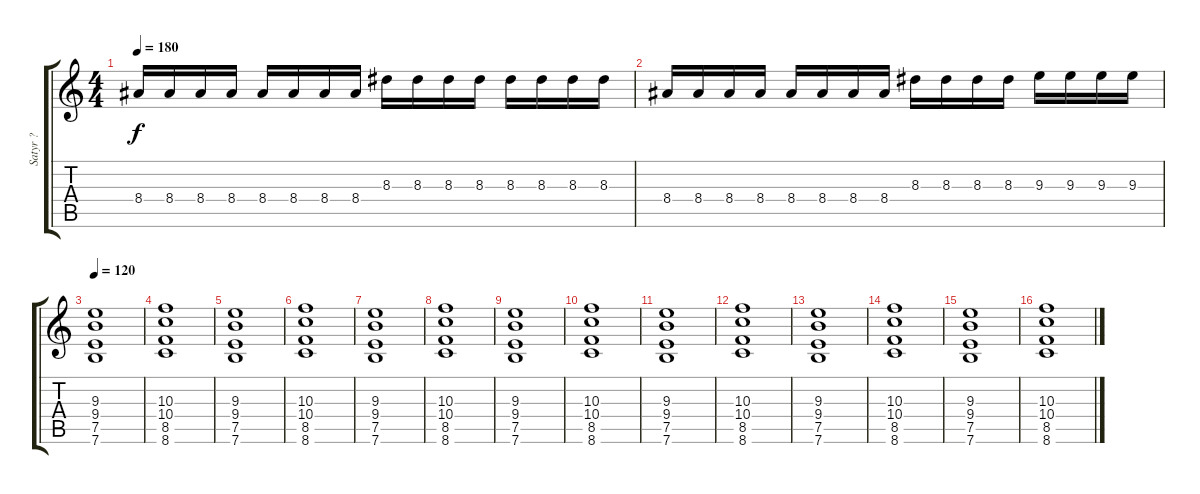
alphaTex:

\track ("Satyr ?" "Satyr ?") {instrument distortionguitar}
\staff {score tabs}
\tuning (E4 B3 G3 D3 A2 E2) {hide}
\ts (4 4)
\tempo 180
\clef g2
\ks c
8.4.16{dy f} 8.4.16 8.4.16 8.4.16 8.4.16 8.4.16 8.4.16 8.4.16 8.3.16 8.3.16 8.3.16 8.3.16 8.3.16 8.3.16 8.3.16 8.3.16 |
8.4.16 8.4.16 8.4.16 8.4.16 8.4.16 8.4.16 8.4.16 8.4.16 8.3.16 8.3.16 8.3.16 8.3.16 9.3.16 9.3.16 9.3.16 9.3.16 |
\tempo 120
(9.3 9.4 7.5 7.6).1 |
(10.3 10.4 8.5 8.6).1 |
(9.3 9.4 7.5 7.6).1 |
(10.3 10.4 8.5 8.6).1 |
(9.3 9.4 7.5 7.6).1 |
(10.3 10.4 8.5 8.6).1 |
(9.3 9.4 7.5 7.6).1 |
(10.3 10.4 8.5 8.6).1 |
(9.3 9.4 7.5 7.6).1 |
(10.3 10.4 8.5 8.6).1 |
(9.3 9.4 7.5 7.6).1 |
(10.3 10.4 8.5 8.6).1 |
(9.3 9.4 7.5 7.6).1 |
(10.3 10.4 8.5 8.6).1
